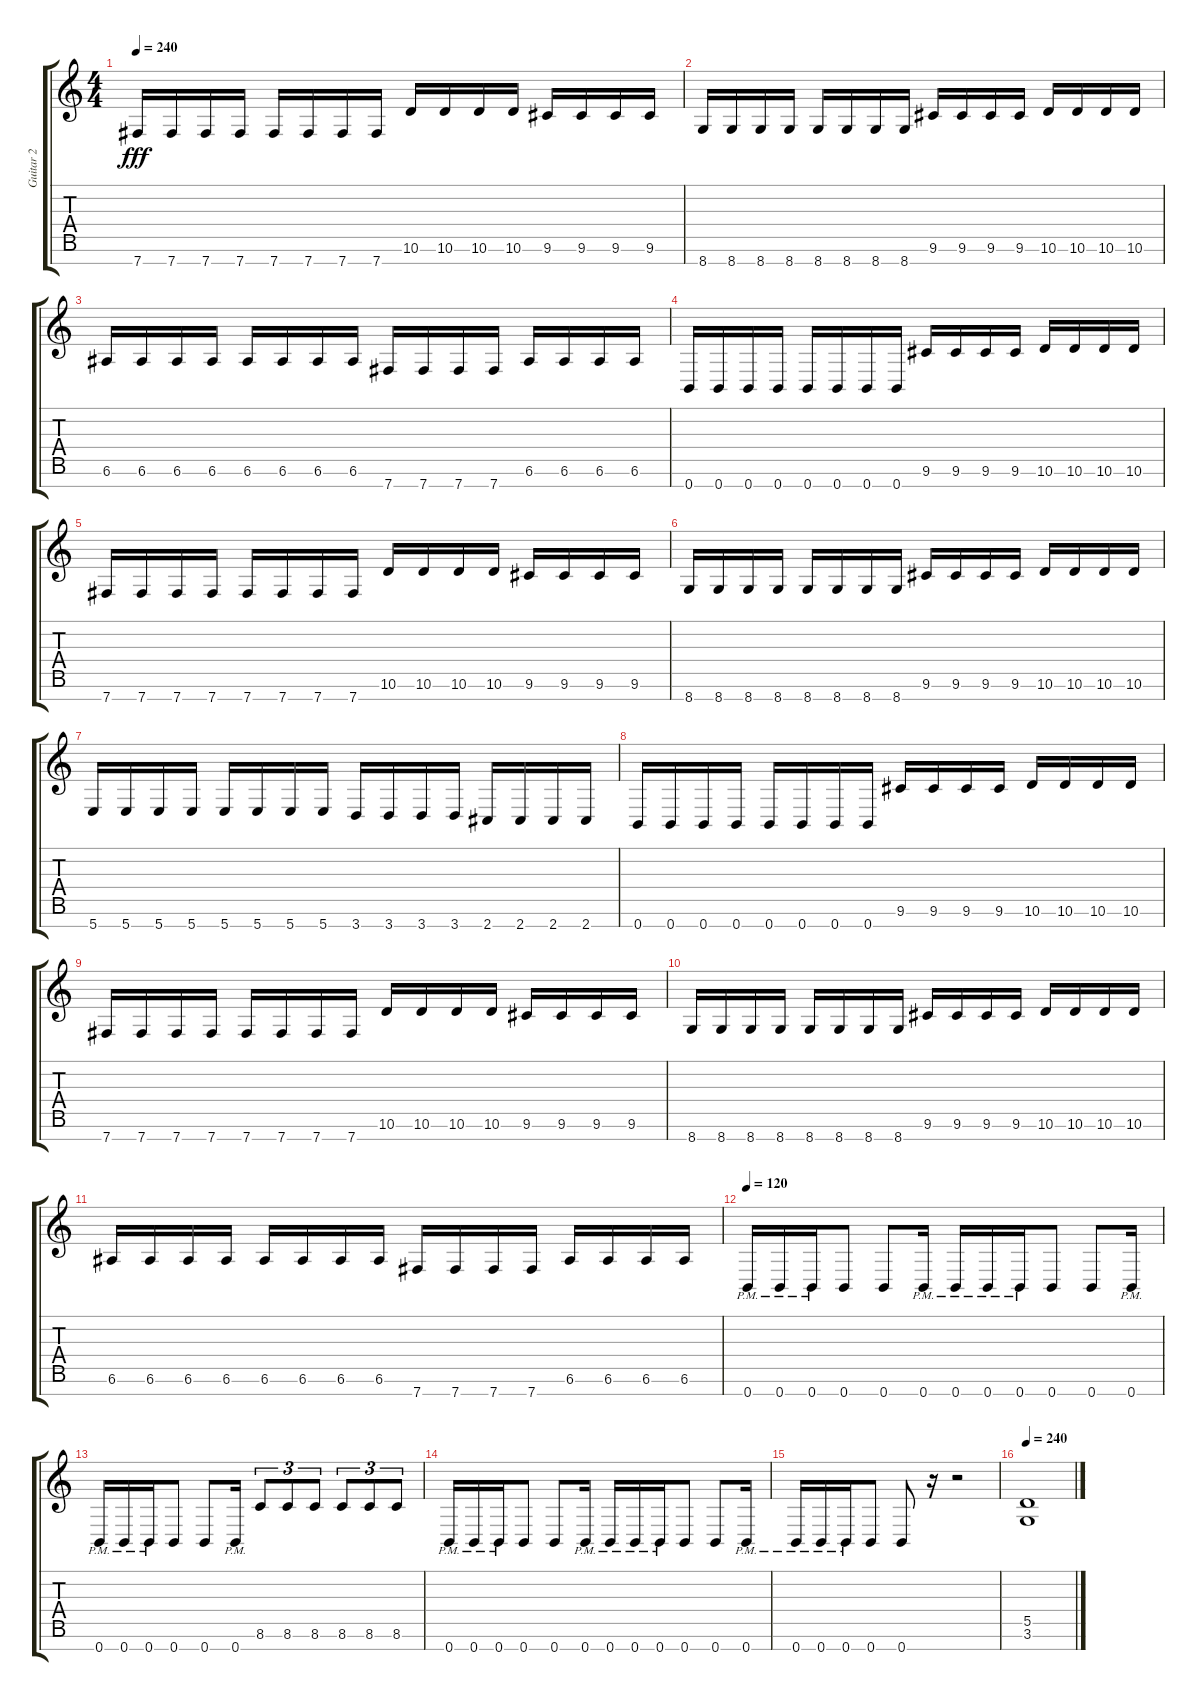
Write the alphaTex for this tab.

\track ("Guitar 2" "Guitar 2") {instrument overdrivenguitar}
\staff {score tabs}
\tuning (E4 B3 G3 D3 A2 E2 B1) {hide}
\ts (4 4)
\tempo 240
\clef g2
\ks c
7.7.16{dy fff} 7.7.16 7.7.16 7.7.16 7.7.16 7.7.16 7.7.16 7.7.16 10.6.16 10.6.16 10.6.16 10.6.16 9.6.16 9.6.16 9.6.16 9.6.16 |
8.7.16 8.7.16 8.7.16 8.7.16 8.7.16 8.7.16 8.7.16 8.7.16 9.6.16 9.6.16 9.6.16 9.6.16 10.6.16 10.6.16 10.6.16 10.6.16 |
6.6.16 6.6.16 6.6.16 6.6.16 6.6.16 6.6.16 6.6.16 6.6.16 7.7.16 7.7.16 7.7.16 7.7.16 6.6.16 6.6.16 6.6.16 6.6.16 |
0.7.16 0.7.16 0.7.16 0.7.16 0.7.16 0.7.16 0.7.16 0.7.16 9.6.16 9.6.16 9.6.16 9.6.16 10.6.16 10.6.16 10.6.16 10.6.16 |
7.7.16 7.7.16 7.7.16 7.7.16 7.7.16 7.7.16 7.7.16 7.7.16 10.6.16 10.6.16 10.6.16 10.6.16 9.6.16 9.6.16 9.6.16 9.6.16 |
8.7.16 8.7.16 8.7.16 8.7.16 8.7.16 8.7.16 8.7.16 8.7.16 9.6.16 9.6.16 9.6.16 9.6.16 10.6.16 10.6.16 10.6.16 10.6.16 |
5.7.16 5.7.16 5.7.16 5.7.16 5.7.16 5.7.16 5.7.16 5.7.16 3.7.16 3.7.16 3.7.16 3.7.16 2.7.16 2.7.16 2.7.16 2.7.16 |
0.7.16 0.7.16 0.7.16 0.7.16 0.7.16 0.7.16 0.7.16 0.7.16 9.6.16 9.6.16 9.6.16 9.6.16 10.6.16 10.6.16 10.6.16 10.6.16 |
7.7.16 7.7.16 7.7.16 7.7.16 7.7.16 7.7.16 7.7.16 7.7.16 10.6.16 10.6.16 10.6.16 10.6.16 9.6.16 9.6.16 9.6.16 9.6.16 |
8.7.16 8.7.16 8.7.16 8.7.16 8.7.16 8.7.16 8.7.16 8.7.16 9.6.16 9.6.16 9.6.16 9.6.16 10.6.16 10.6.16 10.6.16 10.6.16 |
6.6.16 6.6.16 6.6.16 6.6.16 6.6.16 6.6.16 6.6.16 6.6.16 7.7.16 7.7.16 7.7.16 7.7.16 6.6.16 6.6.16 6.6.16 6.6.16 |
\tempo 120
0.7{pm}.16 0.7{pm}.16 0.7{pm}.16 0.7.8 0.7.8 0.7{pm}.16 0.7{pm}.16 0.7{pm}.16 0.7{pm}.16 0.7.8 0.7.8 0.7{pm}.16 |
0.7{pm}.16 0.7{pm}.16 0.7{pm}.16 0.7.8 0.7.8 0.7{pm}.16 8.6.8{tu (3 2)} 8.6.8{tu (3 2)} 8.6.8{tu (3 2)} 8.6.8{tu (3 2)} 8.6.8{tu (3 2)} 8.6.8{tu (3 2)} |
0.7{pm}.16 0.7{pm}.16 0.7{pm}.16 0.7.8 0.7.8 0.7{pm}.16 0.7{pm}.16 0.7{pm}.16 0.7{pm}.16 0.7.8 0.7.8 0.7{pm}.16 |
0.7{pm}.16 0.7{pm}.16 0.7{pm}.16 0.7.8 0.7.8 r.16 r.2 |
\tempo 240
(5.5 3.6).1
